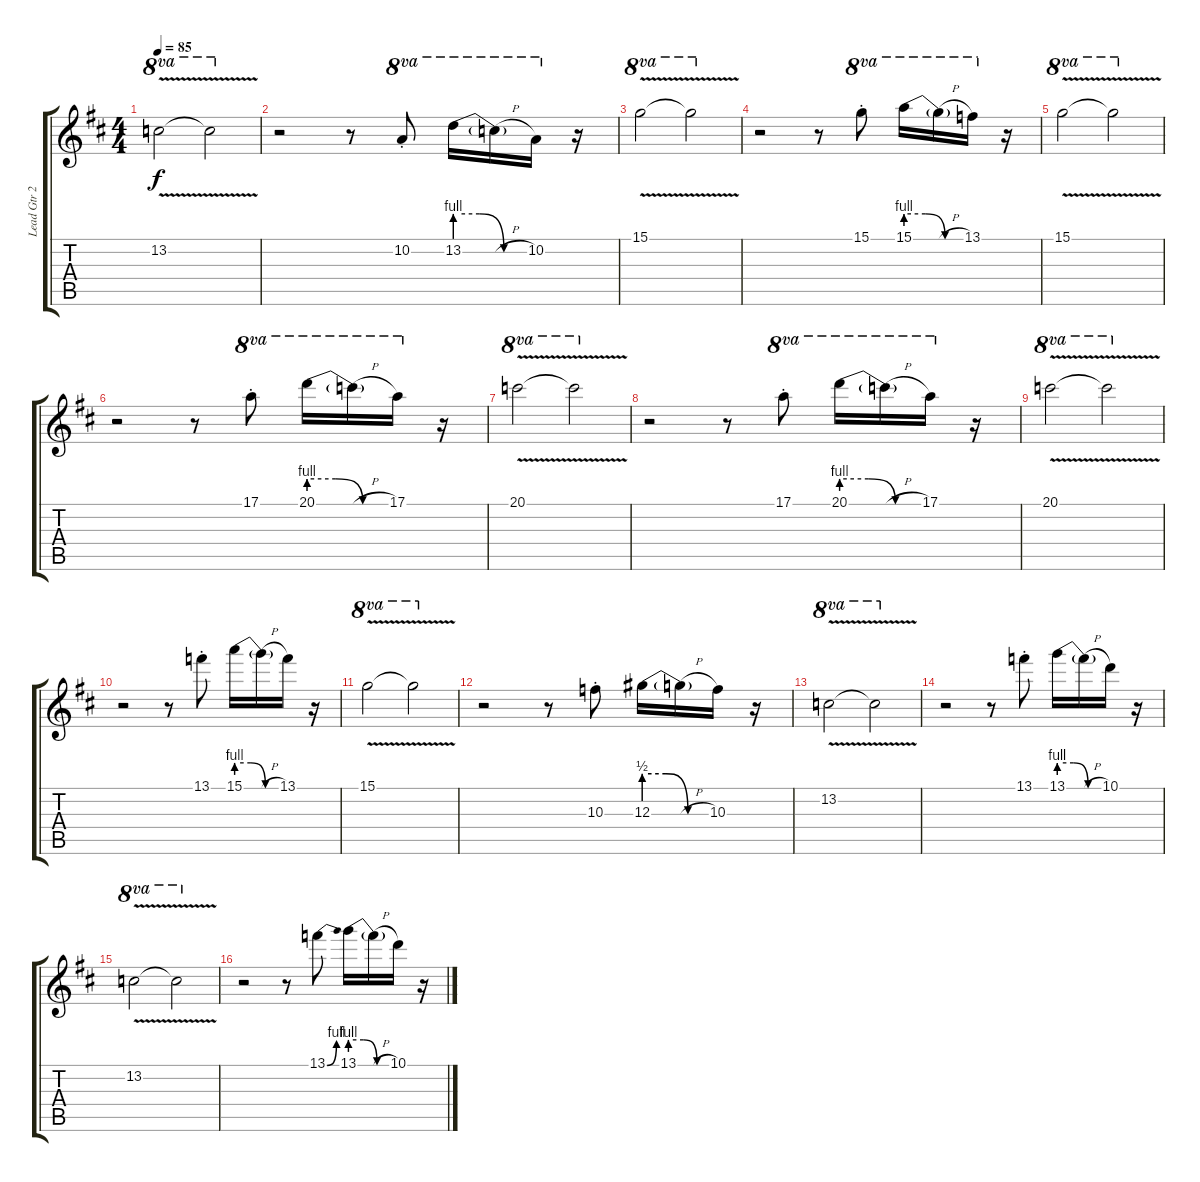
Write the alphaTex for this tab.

\track ("Lead Gtr 2 Distorted" "Lead Gtr 2") {instrument distortionguitar}
\staff {score tabs}
\tuning (E4 B3 G3 D3 A2 E2) {hide}
\ts (4 4)
\tempo 85
\clef g2
\ks d
13.2{v}.2{ot 8va dy f} 13.2{v t}.2{ot 8va} |
r.2 r.8 10.2{st}.8{ot 8va} 13.2{be (custom 0 4 20 4 40 0 60 0)}.16{ot 8va} 13.2{h t}.16{ot 8va} 10.2.16{ot 8va} r.16 |
15.1{v}.2{ot 8va} 15.1{v t}.2{ot 8va} |
r.2 r.8 15.1{st}.8{ot 8va} 15.1{be (custom 0 4 20 4 40 0 60 0)}.16{ot 8va} 15.1{h t}.16{ot 8va} 13.1.16{ot 8va} r.16 |
15.1{v}.2{ot 8va} 15.1{v t}.2{ot 8va} |
r.2 r.8 17.1{st}.8{ot 8va} 20.1{be (custom 0 4 20 4 40 0 60 0)}.16{ot 8va} 20.1{h t}.16{ot 8va} 17.1.16{ot 8va} r.16 |
20.1{v}.2{ot 8va} 20.1{v t}.2{ot 8va} |
r.2 r.8 17.1{st}.8{ot 8va} 20.1{be (custom 0 4 20 4 40 0 60 0)}.16{ot 8va} 20.1{h t}.16{ot 8va} 17.1.16{ot 8va} r.16 |
20.1{v}.2{ot 8va} 20.1{v t}.2{ot 8va} |
r.2 r.8 13.1{st}.8 15.1{be (custom 0 4 20 4 40 0 60 0)}.16 15.1{h t}.16 13.1.16 r.16 |
15.1{v}.2{ot 8va} 15.1{v t}.2{ot 8va} |
r.2 r.8 10.3{st}.8 12.3{be (custom 0 2 20 2 40 0 60 0)}.16 12.3{h t}.16 10.3.16 r.16 |
13.2{v}.2{ot 8va} 13.2{t}.2{ot 8va} |
r.2 r.8 13.1{st}.8 13.1{be (custom 0 4 20 4 40 0 60 0)}.16 13.1{h t}.16 10.1.16 r.16 |
13.2{v}.2{ot 8va} 13.2{t}.2{ot 8va} |
r.2 r.8 13.1{be (bend 0 0 60 4)}.8 13.1{be (custom 0 4 20 4 40 0 60 0)}.16 13.1{h t}.16 10.1.16 r.16
